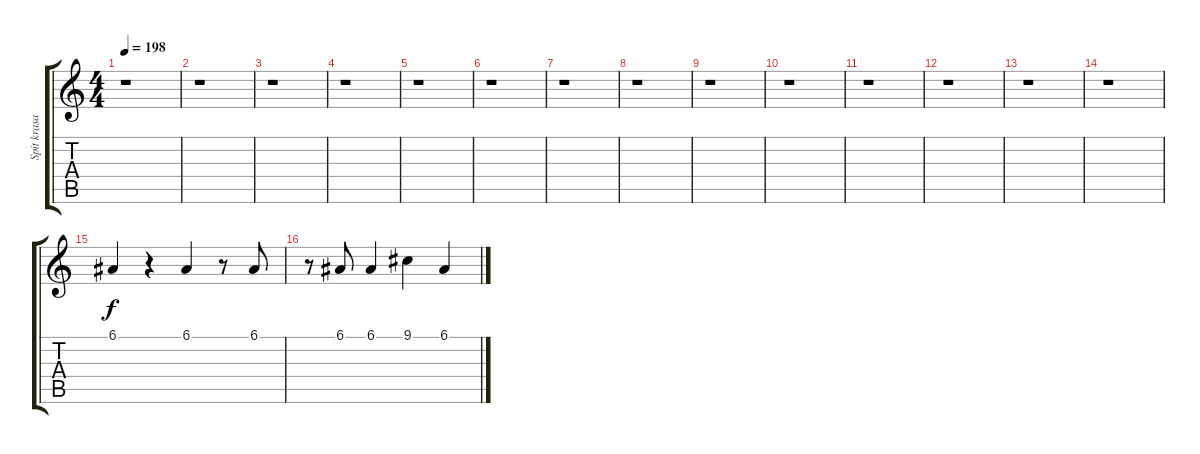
\track ("Spit krasavica" "Spit krasa") {instrument stringensemble1}
\staff {score tabs}
\tuning (E4 B3 G3 D3 A2 E2) {hide}
\ts (4 4)
\tempo 198
\clef g2
\ks c
r.1{dy f} |
r.1 |
r.1 |
r.1 |
r.1 |
r.1 |
r.1 |
r.1 |
r.1 |
r.1 |
r.1 |
r.1 |
r.1 |
r.1 |
6.1.4 r.4 6.1.4 r.8 6.1.8 |
r.8 6.1.8 6.1.4 9.1.4 6.1.4
